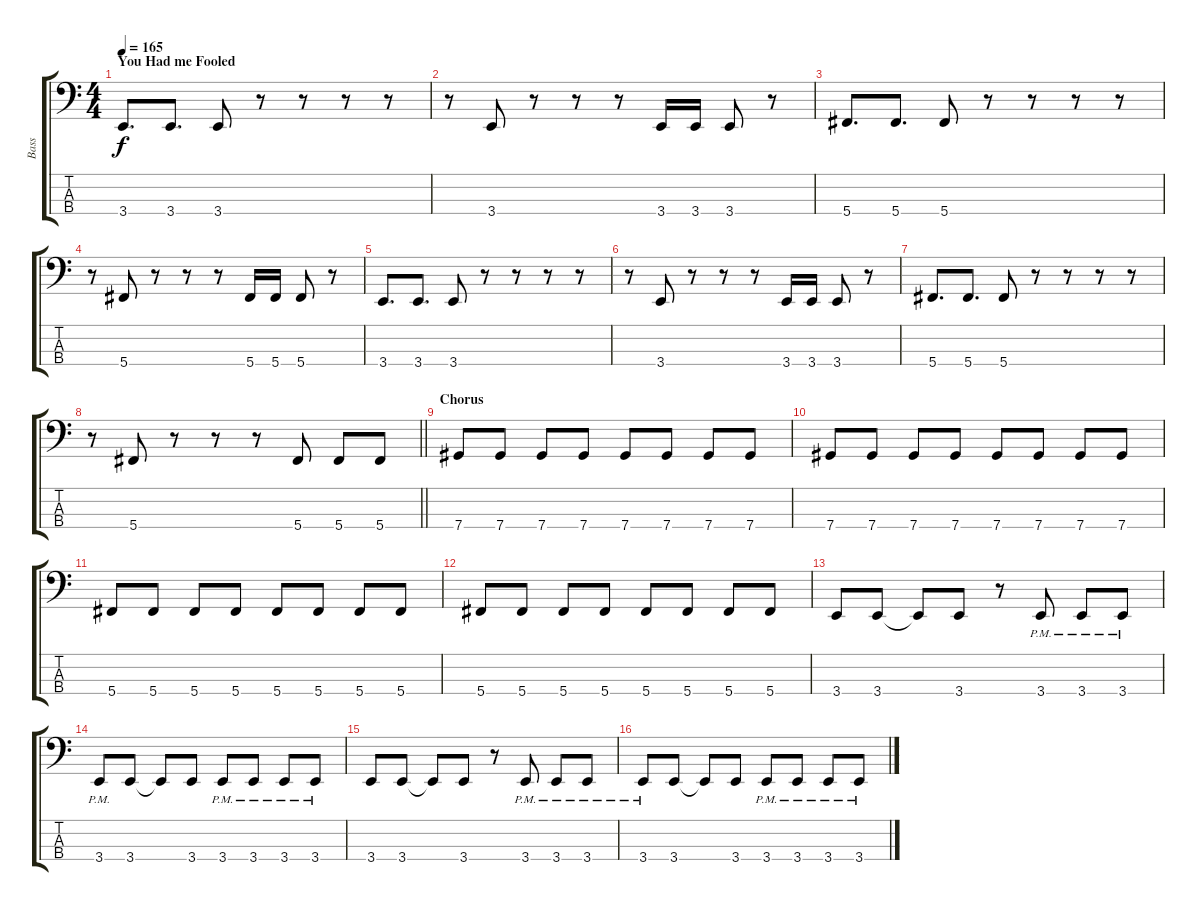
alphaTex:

\track ("Bass" "Bass") {instrument electricbassfinger}
\staff {score tabs}
\tuning (Gb2 Db2 Ab1 Db1) {hide}
\ts (4 4)
\section ("" "You Had me Fooled")
\tempo 165
\clef f4
\ks c
3.4.8{d dy f} 3.4.8{d} 3.4.8 r.8 r.8 r.8 r.8 |
r.8 3.4.8 r.8 r.8 r.8 3.4.16 3.4.16 3.4.8 r.8 |
5.4.8{d} 5.4.8{d} 5.4.8 r.8 r.8 r.8 r.8 |
r.8 5.4.8 r.8 r.8 r.8 5.4.16 5.4.16 5.4.8 r.8 |
3.4.8{d} 3.4.8{d} 3.4.8 r.8 r.8 r.8 r.8 |
r.8 3.4.8 r.8 r.8 r.8 3.4.16 3.4.16 3.4.8 r.8 |
5.4.8{d} 5.4.8{d} 5.4.8 r.8 r.8 r.8 r.8 |
\barLineRight lightlight
r.8 5.4.8 r.8 r.8 r.8 5.4.8 5.4.8 5.4.8 |
\section ("" "Chorus")
7.4.8 7.4.8 7.4.8 7.4.8 7.4.8 7.4.8 7.4.8 7.4.8 |
7.4.8 7.4.8 7.4.8 7.4.8 7.4.8 7.4.8 7.4.8 7.4.8 |
5.4.8 5.4.8 5.4.8 5.4.8 5.4.8 5.4.8 5.4.8 5.4.8 |
5.4.8 5.4.8 5.4.8 5.4.8 5.4.8 5.4.8 5.4.8 5.4.8 |
3.4.8 3.4.8 3.4{t}.8 3.4.8 r.8 3.4{pm}.8 3.4{pm}.8 3.4{pm}.8 |
3.4{pm}.8 3.4.8 3.4{t}.8 3.4.8 3.4{pm}.8 3.4{pm}.8 3.4{pm}.8 3.4{pm}.8 |
3.4.8 3.4.8 3.4{t}.8 3.4.8 r.8 3.4{pm}.8 3.4{pm}.8 3.4{pm}.8 |
3.4{pm}.8 3.4.8 3.4{t}.8 3.4.8 3.4{pm}.8 3.4{pm}.8 3.4{pm}.8 3.4{pm}.8
